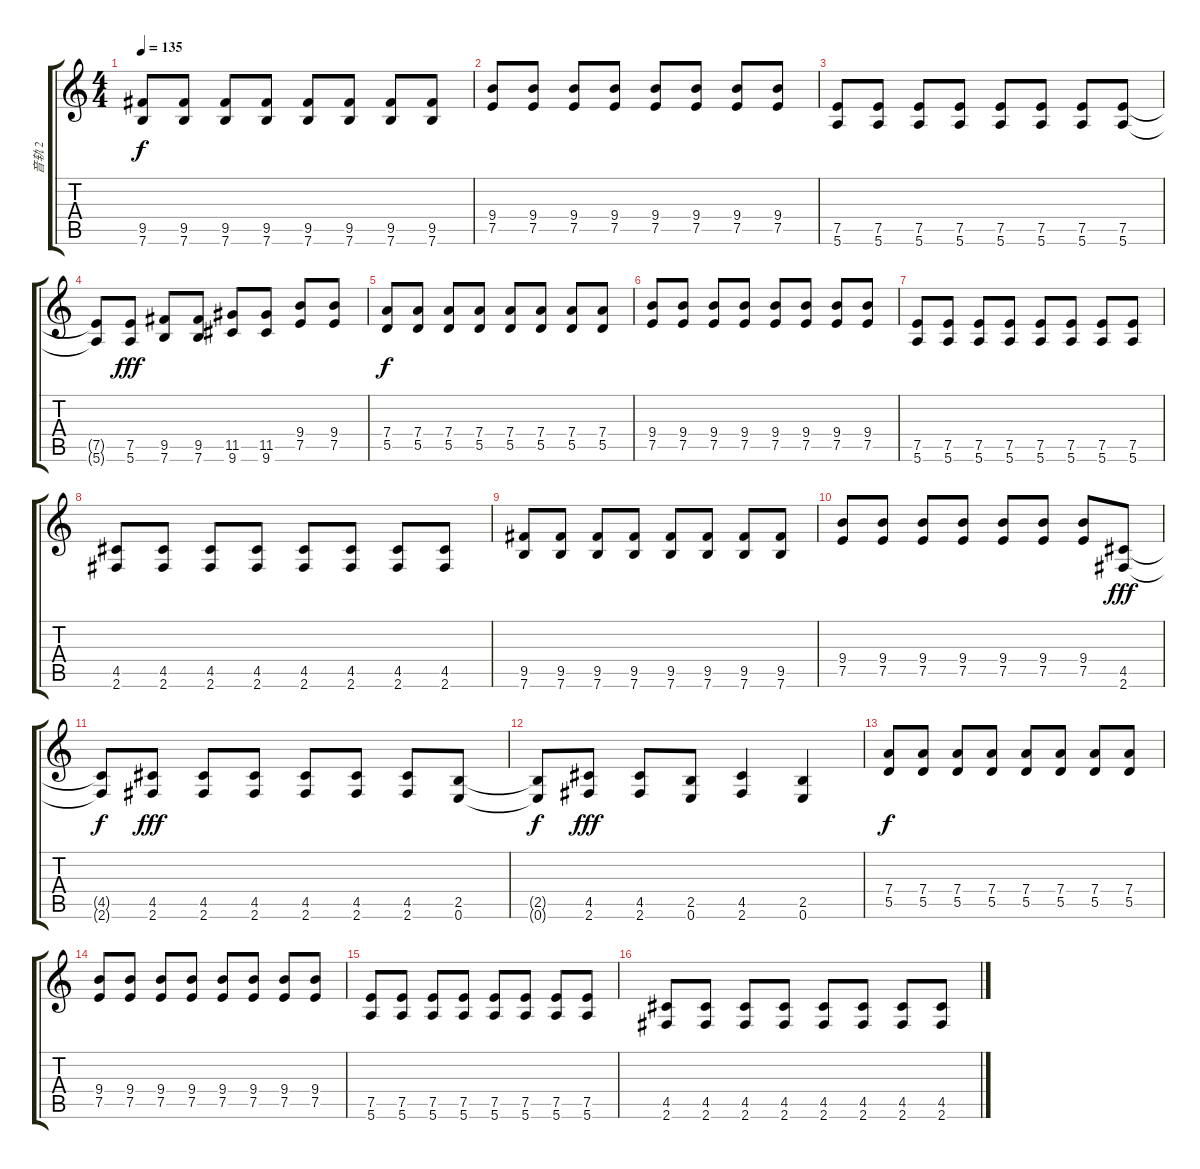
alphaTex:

\track ("音轨 2" "音轨 2") {instrument overdrivenguitar}
\staff {score tabs}
\tuning (E4 B3 G3 D3 A2 E2) {hide}
\ts (4 4)
\tempo 135
\clef g2
\ks c
(9.5 7.6).8{dy f} (9.5 7.6).8 (9.5 7.6).8 (9.5 7.6).8 (9.5 7.6).8 (9.5 7.6).8 (9.5 7.6).8 (9.5 7.6).8 |
(9.4 7.5).8 (9.4 7.5).8 (9.4 7.5).8 (9.4 7.5).8 (9.4 7.5).8 (9.4 7.5).8 (9.4 7.5).8 (9.4 7.5).8 |
(7.5 5.6).8 (7.5 5.6).8 (7.5 5.6).8 (7.5 5.6).8 (7.5 5.6).8 (7.5 5.6).8 (7.5 5.6).8 (7.5 5.6).8 |
(7.5{t} 5.6{t}).8 (7.5 5.6).8{dy fff} (9.5 7.6).8 (9.5 7.6).8 (11.5 9.6).8 (11.5 9.6).8 (9.4 7.5).8 (9.4 7.5).8 |
(7.4 5.5).8{dy f} (7.4 5.5).8 (7.4 5.5).8 (7.4 5.5).8 (7.4 5.5).8 (7.4 5.5).8 (7.4 5.5).8 (7.4 5.5).8 |
(9.4 7.5).8 (9.4 7.5).8 (9.4 7.5).8 (9.4 7.5).8 (9.4 7.5).8 (9.4 7.5).8 (9.4 7.5).8 (9.4 7.5).8 |
(7.5 5.6).8 (7.5 5.6).8 (7.5 5.6).8 (7.5 5.6).8 (7.5 5.6).8 (7.5 5.6).8 (7.5 5.6).8 (7.5 5.6).8 |
(4.5 2.6).8 (4.5 2.6).8 (4.5 2.6).8 (4.5 2.6).8 (4.5 2.6).8 (4.5 2.6).8 (4.5 2.6).8 (4.5 2.6).8 |
(9.5 7.6).8 (9.5 7.6).8 (9.5 7.6).8 (9.5 7.6).8 (9.5 7.6).8 (9.5 7.6).8 (9.5 7.6).8 (9.5 7.6).8 |
(9.4 7.5).8 (9.4 7.5).8 (9.4 7.5).8 (9.4 7.5).8 (9.4 7.5).8 (9.4 7.5).8 (9.4 7.5).8 (4.5 2.6).8{dy fff} |
(4.5{t} 2.6{t}).8{dy f} (4.5 2.6).8{dy fff} (4.5 2.6).8 (4.5 2.6).8 (4.5 2.6).8 (4.5 2.6).8 (4.5 2.6).8 (2.5 0.6).8 |
(2.5{t} 0.6{t}).8{dy f} (4.5 2.6).8{dy fff} (4.5 2.6).8 (2.5 0.6).8 (4.5 2.6).4 (2.5 0.6).4 |
(7.4 5.5).8{dy f} (7.4 5.5).8 (7.4 5.5).8 (7.4 5.5).8 (7.4 5.5).8 (7.4 5.5).8 (7.4 5.5).8 (7.4 5.5).8 |
(9.4 7.5).8 (9.4 7.5).8 (9.4 7.5).8 (9.4 7.5).8 (9.4 7.5).8 (9.4 7.5).8 (9.4 7.5).8 (9.4 7.5).8 |
(7.5 5.6).8 (7.5 5.6).8 (7.5 5.6).8 (7.5 5.6).8 (7.5 5.6).8 (7.5 5.6).8 (7.5 5.6).8 (7.5 5.6).8 |
(4.5 2.6).8 (4.5 2.6).8 (4.5 2.6).8 (4.5 2.6).8 (4.5 2.6).8 (4.5 2.6).8 (4.5 2.6).8 (4.5 2.6).8
